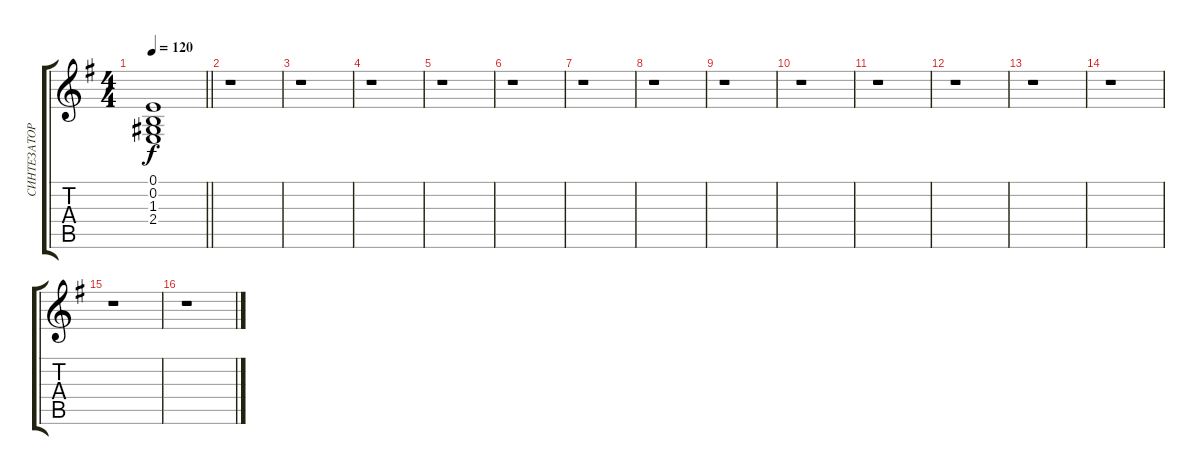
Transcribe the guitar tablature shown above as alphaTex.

\track ("СИНТЕЗАТОР 2" "СИНТЕЗАТОР") {instrument choiraahs}
\staff {score tabs}
\tuning (E4 B3 G3 D3 A2 E2) {hide}
\ts (4 4)
\tempo 120
\clef g2
\barLineRight lightlight
\ks g
(0.1{t} 0.2{t} 1.3{t} 2.4{t}).1{dy f} |
r.1 |
r.1 |
r.1 |
r.1 |
r.1 |
r.1 |
r.1 |
r.1 |
r.1 |
r.1 |
r.1 |
r.1 |
r.1 |
r.1 |
r.1
